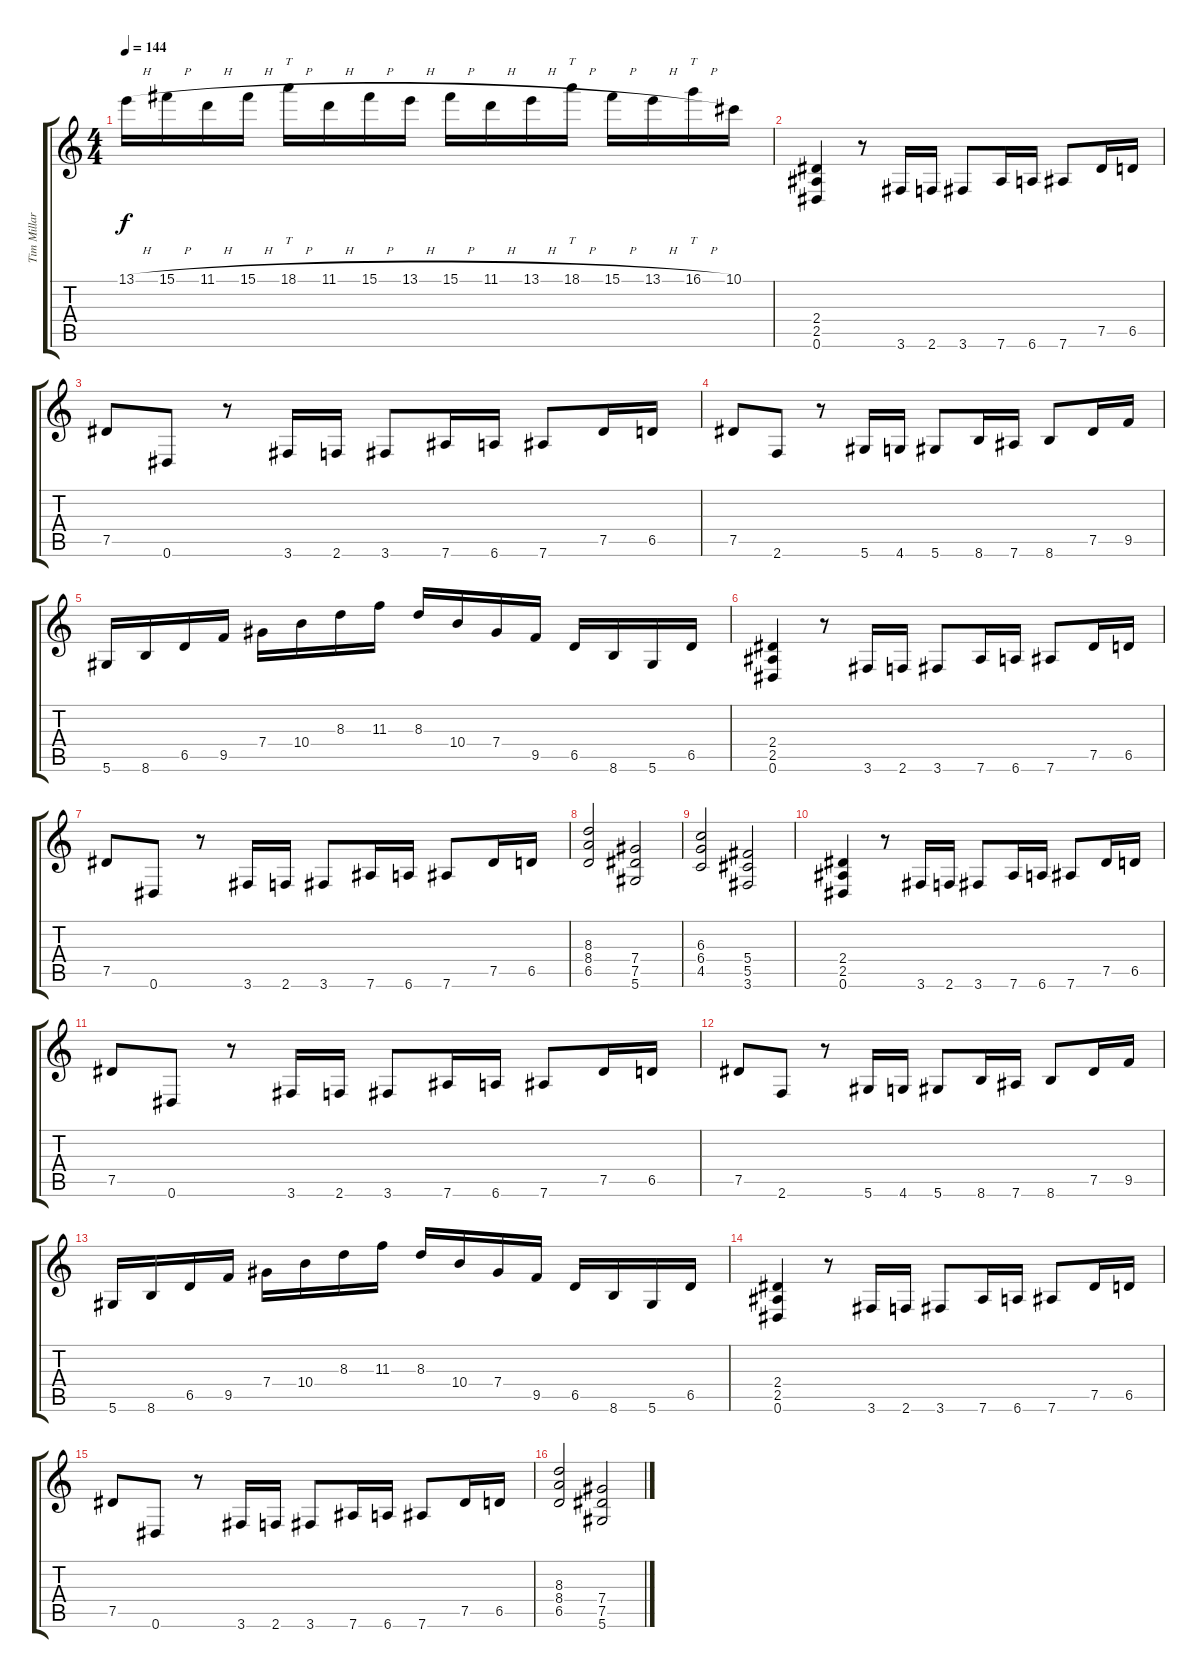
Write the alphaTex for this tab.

\track ("Tim Millar" "Tim Millar") {instrument distortionguitar}
\staff {score tabs}
\tuning (Eb4 Bb3 Gb3 Db3 Ab2 Eb2) {hide}
\ts (4 4)
\tempo 144
\clef g2
\ks c
13.1{h}.16{dy f} 15.1{h}.16 11.1{h}.16 15.1{h}.16 18.1{h}.16{tt} 11.1{h}.16 15.1{h}.16 13.1{h}.16 15.1{h}.16 11.1{h}.16 13.1{h}.16 18.1{h}.16{tt} 15.1{h}.16 13.1{h}.16 16.1{h}.16{tt} 10.1.16 |
(2.4 2.5 0.6).4 r.8 3.6.16 2.6.16 3.6.8 7.6.16 6.6.16 7.6.8 7.5.16 6.5.16 |
7.5.8 0.6.8 r.8 3.6.16 2.6.16 3.6.8 7.6.16 6.6.16 7.6.8 7.5.16 6.5.16 |
7.5.8 2.6.8 r.8 5.6.16 4.6.16 5.6.8 8.6.16 7.6.16 8.6.8 7.5.16 9.5.16 |
5.6.16 8.6.16 6.5.16 9.5.16 7.4.16 10.4.16 8.3.16 11.3.16 8.3.16 10.4.16 7.4.16 9.5.16 6.5.16 8.6.16 5.6.16 6.5.16 |
(2.4 2.5 0.6).4 r.8 3.6.16 2.6.16 3.6.8 7.6.16 6.6.16 7.6.8 7.5.16 6.5.16 |
7.5.8 0.6.8 r.8 3.6.16 2.6.16 3.6.8 7.6.16 6.6.16 7.6.8 7.5.16 6.5.16 |
(8.3 8.4 6.5).2 (7.4 7.5 5.6).2 |
(6.3 6.4 4.5).2 (5.4 5.5 3.6).2 |
(2.4 2.5 0.6).4 r.8 3.6.16 2.6.16 3.6.8 7.6.16 6.6.16 7.6.8 7.5.16 6.5.16 |
7.5.8 0.6.8 r.8 3.6.16 2.6.16 3.6.8 7.6.16 6.6.16 7.6.8 7.5.16 6.5.16 |
7.5.8 2.6.8 r.8 5.6.16 4.6.16 5.6.8 8.6.16 7.6.16 8.6.8 7.5.16 9.5.16 |
5.6.16 8.6.16 6.5.16 9.5.16 7.4.16 10.4.16 8.3.16 11.3.16 8.3.16 10.4.16 7.4.16 9.5.16 6.5.16 8.6.16 5.6.16 6.5.16 |
(2.4 2.5 0.6).4 r.8 3.6.16 2.6.16 3.6.8 7.6.16 6.6.16 7.6.8 7.5.16 6.5.16 |
7.5.8 0.6.8 r.8 3.6.16 2.6.16 3.6.8 7.6.16 6.6.16 7.6.8 7.5.16 6.5.16 |
(8.3 8.4 6.5).2 (7.4 7.5 5.6).2
